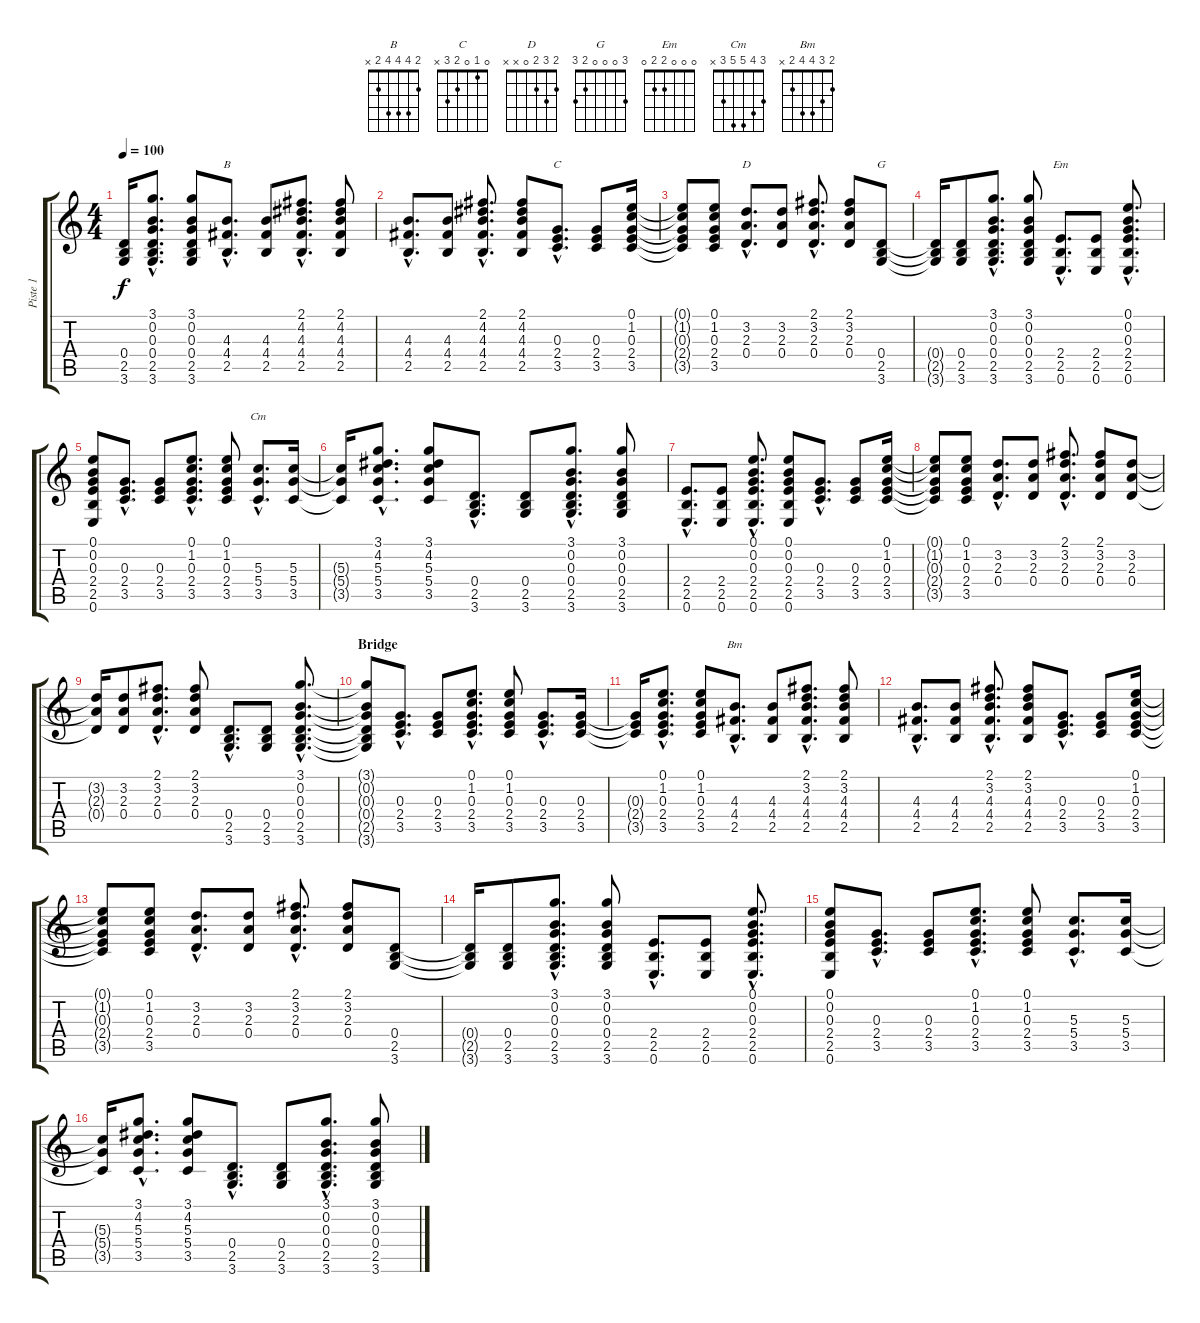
\track ("Piste 1" "Piste 1") {instrument acousticguitarnylon}
\staff {score tabs}
\tuning (E4 B3 G3 D3 A2 E2) {hide}
\chord ("B" 2 4 4 4 2 x)
\chord ("C" 0 1 0 2 3 x)
\chord ("D" 2 3 2 0 x x)
\chord ("G" 3 0 0 0 2 3)
\chord ("Em" 0 0 0 2 2 0)
\chord ("Cm" 3 4 5 5 3 x)
\chord ("Bm" 2 3 4 4 2 x)
\ts (4 4)
\tempo 100
\clef g2
\ks c
(0.4{t} 2.5{t} 3.6{t}).16{dy f} (3.1{hac} 0.2{hac} 0.3{hac} 0.4{hac} 2.5{hac} 3.6{hac}).8{d} (3.1 0.2 0.3 0.4 2.5 3.6).8 (4.3{hac} 4.4{hac} 2.5{hac}).8{d ch "B"} (4.3 4.4 2.5).8 (2.1{hac} 4.2{hac} 4.3{hac} 4.4{hac} 2.5{hac}).8{d} (2.1 4.2 4.3 4.4 2.5).8 |
(4.3{hac} 4.4{hac} 2.5{hac}).8{d} (4.3 4.4 2.5).8 (2.1{hac} 4.2{hac} 4.3{hac} 4.4{hac} 2.5{hac}).8{d} (2.1 4.2 4.3 4.4 2.5).8 (0.3{hac} 2.4{hac} 3.5{hac}).8{d ch "C"} (0.3 2.4 3.5).8 (0.1 1.2 0.3 2.4 3.5).16 |
(0.1{t} 1.2{t} 0.3{t} 2.4{t} 3.5{t}).8 (0.1 1.2 0.3 2.4 3.5).8 (3.2{hac} 2.3{hac} 0.4{hac}).8{d ch "D"} (3.2 2.3 0.4).8 (2.1{hac} 3.2{hac} 2.3{hac} 0.4{hac}).8{d} (2.1 3.2 2.3 0.4).8 (0.4 2.5 3.6).8{ch "G"} |
(0.4{t} 2.5{t} 3.6{t}).16 (0.4 2.5 3.6).8 (3.1{hac} 0.2{hac} 0.3{hac} 0.4{hac} 2.5{hac} 3.6{hac}).8{d} (3.1 0.2 0.3 0.4 2.5 3.6).8 (2.4{hac} 2.5{hac} 0.6{hac}).8{d ch "Em"} (2.4 2.5 0.6).8 (0.1{hac} 0.2{hac} 0.3{hac} 2.4{hac} 2.5{hac} 0.6{hac}).8{d} |
(0.1 0.2 0.3 2.4 2.5 0.6).8 (0.3{hac} 2.4{hac} 3.5{hac}).8{d} (0.3 2.4 3.5).8 (0.1{hac} 1.2{hac} 0.3{hac} 2.4{hac} 3.5{hac}).8{d} (0.1 1.2 0.3 2.4 3.5).8 (5.3{hac} 5.4{hac} 3.5{hac}).8{d ch "Cm"} (5.3 5.4 3.5).16 |
(5.3{t} 5.4{t} 3.5{t}).16 (3.1{hac} 4.2{hac} 5.3{hac} 5.4{hac} 3.5{hac}).8{d} (3.1 4.2 5.3 5.4 3.5).8 (0.4{hac} 2.5{hac} 3.6{hac}).8{d} (0.4 2.5 3.6).8 (3.1{hac} 0.2{hac} 0.3{hac} 0.4{hac} 2.5{hac} 3.6{hac}).8{d} (3.1 0.2 0.3 0.4 2.5 3.6).8 |
(2.4{hac} 2.5{hac} 0.6{hac}).8{d} (2.4 2.5 0.6).8 (0.1{hac} 0.2{hac} 0.3{hac} 2.4{hac} 2.5{hac} 0.6{hac}).8{d} (0.1 0.2 0.3 2.4 2.5 0.6).8 (0.3{hac} 2.4{hac} 3.5{hac}).8{d} (0.3 2.4 3.5).8 (0.1 1.2 0.3 2.4 3.5).16 |
(0.1{t} 1.2{t} 0.3{t} 2.4{t} 3.5{t}).8 (0.1 1.2 0.3 2.4 3.5).8 (3.2{hac} 2.3{hac} 0.4{hac}).8{d} (3.2 2.3 0.4).8 (2.1{hac} 3.2{hac} 2.3{hac} 0.4{hac}).8{d} (2.1 3.2 2.3 0.4).8 (3.2 2.3 0.4).8 |
(3.2{t} 2.3{t} 0.4{t}).16 (3.2 2.3 0.4).8 (2.1{hac} 3.2{hac} 2.3{hac} 0.4{hac}).8{d} (2.1 3.2 2.3 0.4).8 (0.4{hac} 2.5{hac} 3.6{hac}).8{d} (0.4 2.5 3.6).8 (3.1{hac} 0.2{hac} 0.3{hac} 0.4{hac} 2.5{hac} 3.6{hac}).8{d} |
\section ("" "Bridge")
(3.1{t} 0.2{t} 0.3{t} 0.4{t} 2.5{t} 3.6{t}).8 (0.3{hac} 2.4{hac} 3.5{hac}).8{d} (0.3 2.4 3.5).8 (0.1{hac} 1.2{hac} 0.3{hac} 2.4{hac} 3.5{hac}).8{d} (0.1 1.2 0.3 2.4 3.5).8 (0.3{hac} 2.4{hac} 3.5{hac}).8{d} (0.3 2.4 3.5).16 |
(0.3{t} 2.4{t} 3.5{t}).16 (0.1{hac} 1.2{hac} 0.3{hac} 2.4{hac} 3.5{hac}).8{d} (0.1 1.2 0.3 2.4 3.5).8 (4.3{hac} 4.4{hac} 2.5{hac}).8{d ch "Bm"} (4.3 4.4 2.5).8 (2.1{hac} 3.2{hac} 4.3{hac} 4.4{hac} 2.5{hac}).8{d} (2.1 3.2 4.3 4.4 2.5).8 |
(4.3{hac} 4.4{hac} 2.5{hac}).8{d} (4.3 4.4 2.5).8 (2.1{hac} 3.2{hac} 4.3{hac} 4.4{hac} 2.5{hac}).8{d} (2.1 3.2 4.3 4.4 2.5).8 (0.3{hac} 2.4{hac} 3.5{hac}).8{d} (0.3 2.4 3.5).8 (0.1 1.2 0.3 2.4 3.5).16 |
(0.1{t} 1.2{t} 0.3{t} 2.4{t} 3.5{t}).8 (0.1 1.2 0.3 2.4 3.5).8 (3.2{hac} 2.3{hac} 0.4{hac}).8{d} (3.2 2.3 0.4).8 (2.1{hac} 3.2{hac} 2.3{hac} 0.4{hac}).8{d} (2.1 3.2 2.3 0.4).8 (0.4 2.5 3.6).8 |
(0.4{t} 2.5{t} 3.6{t}).16 (0.4 2.5 3.6).8 (3.1{hac} 0.2{hac} 0.3{hac} 0.4{hac} 2.5{hac} 3.6{hac}).8{d} (3.1 0.2 0.3 0.4 2.5 3.6).8 (2.4{hac} 2.5{hac} 0.6{hac}).8{d} (2.4 2.5 0.6).8 (0.1{hac} 0.2{hac} 0.3{hac} 2.4{hac} 2.5{hac} 0.6{hac}).8{d} |
(0.1 0.2 0.3 2.4 2.5 0.6).8 (0.3{hac} 2.4{hac} 3.5{hac}).8{d} (0.3 2.4 3.5).8 (0.1{hac} 1.2{hac} 0.3{hac} 2.4{hac} 3.5{hac}).8{d} (0.1 1.2 0.3 2.4 3.5).8 (5.3{hac} 5.4{hac} 3.5{hac}).8{d} (5.3 5.4 3.5).16 |
(5.3{t} 5.4{t} 3.5{t}).16 (3.1{hac} 4.2{hac} 5.3{hac} 5.4{hac} 3.5{hac}).8{d} (3.1 4.2 5.3 5.4 3.5).8 (0.4{hac} 2.5{hac} 3.6{hac}).8{d} (0.4 2.5 3.6).8 (3.1{hac} 0.2{hac} 0.3{hac} 0.4{hac} 2.5{hac} 3.6{hac}).8{d} (3.1 0.2 0.3 0.4 2.5 3.6).8
